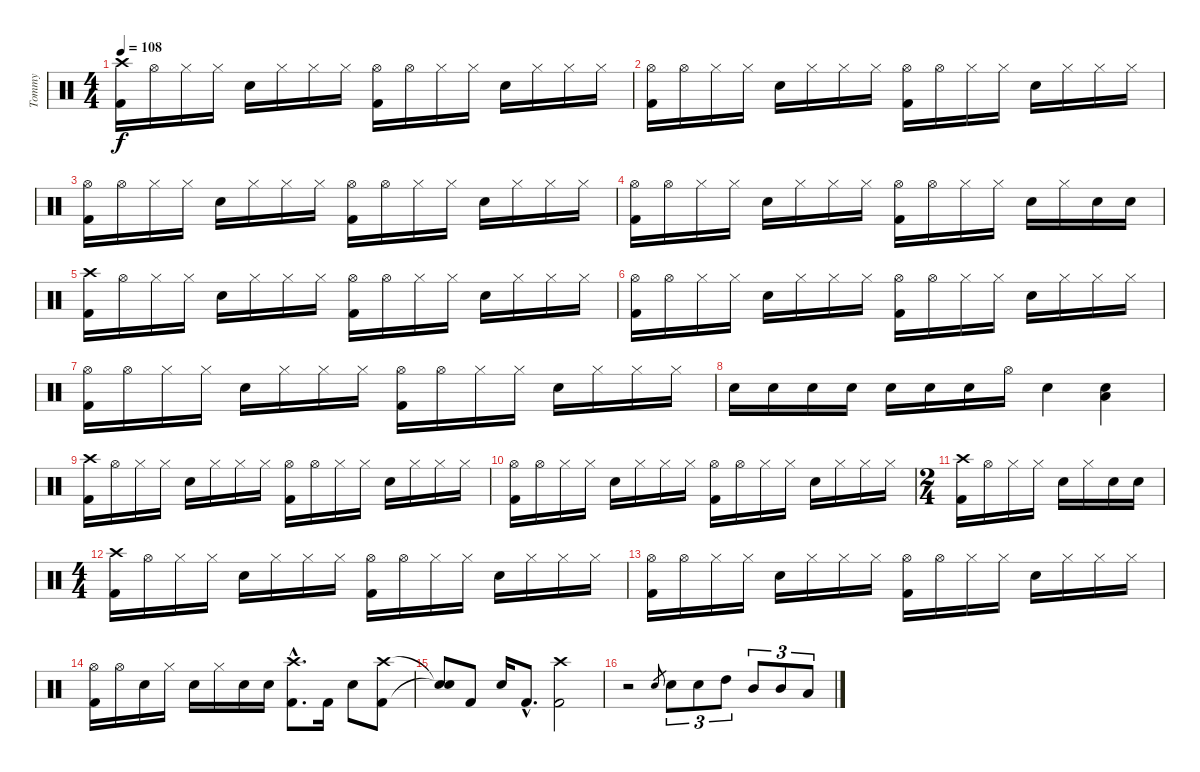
\track ("Tommy" "Tommy") {instrument percussion}
\staff {score}
\articulation defaults
\ts (4 4)
\tempo 108
\clef neutral
\ks c
("Crash high (hit)" "Kick (hit) 2").16{dy f} "Hi-Hat (open)".16 "Hi-Hat (closed)".16 "Hi-Hat (closed)".16 "Electric Snare (hit)".16 "Hi-Hat (closed)".16 "Hi-Hat (closed)".16 "Hi-Hat (closed)".16 ("Hi-Hat (open)" "Kick (hit) 2").16 "Hi-Hat (open)".16 "Hi-Hat (closed)".16 "Hi-Hat (closed)".16 "Electric Snare (hit)".16 "Hi-Hat (closed)".16 "Hi-Hat (closed)".16 "Hi-Hat (closed)".16 |
("Hi-Hat (open)" "Kick (hit) 2").16 "Hi-Hat (open)".16 "Hi-Hat (closed)".16 "Hi-Hat (closed)".16 "Electric Snare (hit)".16 "Hi-Hat (closed)".16 "Hi-Hat (closed)".16 "Hi-Hat (closed)".16 ("Hi-Hat (open)" "Kick (hit) 2").16 "Hi-Hat (open)".16 "Hi-Hat (closed)".16 "Hi-Hat (closed)".16 "Electric Snare (hit)".16 "Hi-Hat (closed)".16 "Hi-Hat (closed)".16 "Hi-Hat (closed)".16 |
("Hi-Hat (open)" "Kick (hit) 2").16 "Hi-Hat (open)".16 "Hi-Hat (closed)".16 "Hi-Hat (closed)".16 "Electric Snare (hit)".16 "Hi-Hat (closed)".16 "Hi-Hat (closed)".16 "Hi-Hat (closed)".16 ("Hi-Hat (open)" "Kick (hit) 2").16 "Hi-Hat (open)".16 "Hi-Hat (closed)".16 "Hi-Hat (closed)".16 "Electric Snare (hit)".16 "Hi-Hat (closed)".16 "Hi-Hat (closed)".16 "Hi-Hat (closed)".16 |
("Hi-Hat (open)" "Kick (hit) 2").16 "Hi-Hat (open)".16 "Hi-Hat (closed)".16 "Hi-Hat (closed)".16 "Electric Snare (hit)".16 "Hi-Hat (closed)".16 "Hi-Hat (closed)".16 "Hi-Hat (closed)".16 ("Hi-Hat (open)" "Kick (hit) 2").16 "Hi-Hat (open)".16 "Hi-Hat (closed)".16 "Hi-Hat (closed)".16 "Electric Snare (hit)".16 "Hi-Hat (closed)".16 "Electric Snare (hit)".16 "Electric Snare (hit)".16 |
("Crash high (hit)" "Kick (hit) 2").16 "Hi-Hat (open)".16 "Hi-Hat (closed)".16 "Hi-Hat (closed)".16 "Electric Snare (hit)".16 "Hi-Hat (closed)".16 "Hi-Hat (closed)".16 "Hi-Hat (closed)".16 ("Hi-Hat (open)" "Kick (hit) 2").16 "Hi-Hat (open)".16 "Hi-Hat (closed)".16 "Hi-Hat (closed)".16 "Electric Snare (hit)".16 "Hi-Hat (closed)".16 "Hi-Hat (closed)".16 "Hi-Hat (closed)".16 |
("Hi-Hat (open)" "Kick (hit) 2").16 "Hi-Hat (open)".16 "Hi-Hat (closed)".16 "Hi-Hat (closed)".16 "Electric Snare (hit)".16 "Hi-Hat (closed)".16 "Hi-Hat (closed)".16 "Hi-Hat (closed)".16 ("Hi-Hat (open)" "Kick (hit) 2").16 "Hi-Hat (open)".16 "Hi-Hat (closed)".16 "Hi-Hat (closed)".16 "Electric Snare (hit)".16 "Hi-Hat (closed)".16 "Hi-Hat (closed)".16 "Hi-Hat (closed)".16 |
("Hi-Hat (open)" "Kick (hit) 2").16 "Hi-Hat (open)".16 "Hi-Hat (closed)".16 "Hi-Hat (closed)".16 "Electric Snare (hit)".16 "Hi-Hat (closed)".16 "Hi-Hat (closed)".16 "Hi-Hat (closed)".16 ("Hi-Hat (open)" "Kick (hit) 2").16 "Hi-Hat (open)".16 "Hi-Hat (closed)".16 "Hi-Hat (closed)".16 "Electric Snare (hit)".16 "Hi-Hat (closed)".16 "Hi-Hat (closed)".16 "Hi-Hat (closed)".16 |
"Electric Snare (hit)".16 "Electric Snare (hit)".16 "Electric Snare (hit)".16 "Electric Snare (hit)".16 "Electric Snare (hit)".16 "Electric Snare (hit)".16 "Electric Snare (hit)".16 "Hi-Hat (open)".16 "Electric Snare (hit)".4 ("Low Floor Tom (hit)" "Electric Snare (hit)").4 |
("Crash high (hit)" "Kick (hit) 2").16 "Hi-Hat (open)".16 "Hi-Hat (closed)".16 "Hi-Hat (closed)".16 "Electric Snare (hit)".16 "Hi-Hat (closed)".16 "Hi-Hat (closed)".16 "Hi-Hat (closed)".16 ("Hi-Hat (open)" "Kick (hit) 2").16 "Hi-Hat (open)".16 "Hi-Hat (closed)".16 "Hi-Hat (closed)".16 "Electric Snare (hit)".16 "Hi-Hat (closed)".16 "Hi-Hat (closed)".16 "Hi-Hat (closed)".16 |
("Hi-Hat (open)" "Kick (hit) 2").16 "Hi-Hat (open)".16 "Hi-Hat (closed)".16 "Hi-Hat (closed)".16 "Electric Snare (hit)".16 "Hi-Hat (closed)".16 "Hi-Hat (closed)".16 "Hi-Hat (closed)".16 ("Hi-Hat (open)" "Kick (hit) 2").16 "Hi-Hat (open)".16 "Hi-Hat (closed)".16 "Hi-Hat (closed)".16 "Electric Snare (hit)".16 "Hi-Hat (closed)".16 "Hi-Hat (closed)".16 "Hi-Hat (closed)".16 |
\ts (2 4)
("Crash high (hit)" "Kick (hit) 2").16 "Hi-Hat (open)".16 "Hi-Hat (closed)".16 "Hi-Hat (closed)".16 "Electric Snare (hit)".16 "Hi-Hat (closed)".16 "Electric Snare (hit)".16 "Electric Snare (hit)".16 |
\ts (4 4)
("Crash high (hit)" "Kick (hit) 2").16 "Hi-Hat (open)".16 "Hi-Hat (closed)".16 "Hi-Hat (closed)".16 "Electric Snare (hit)".16 "Hi-Hat (closed)".16 "Hi-Hat (closed)".16 "Hi-Hat (closed)".16 ("Hi-Hat (open)" "Kick (hit) 2").16 "Hi-Hat (open)".16 "Hi-Hat (closed)".16 "Hi-Hat (closed)".16 "Electric Snare (hit)".16 "Hi-Hat (closed)".16 "Hi-Hat (closed)".16 "Hi-Hat (closed)".16 |
("Hi-Hat (open)" "Kick (hit) 2").16 "Hi-Hat (open)".16 "Hi-Hat (closed)".16 "Hi-Hat (closed)".16 "Electric Snare (hit)".16 "Hi-Hat (closed)".16 "Hi-Hat (closed)".16 "Hi-Hat (closed)".16 ("Hi-Hat (open)" "Kick (hit) 2").16 "Hi-Hat (open)".16 "Hi-Hat (closed)".16 "Hi-Hat (closed)".16 "Electric Snare (hit)".16 "Hi-Hat (closed)".16 "Hi-Hat (closed)".16 "Hi-Hat (closed)".16 |
("Hi-Hat (open)" "Kick (hit) 2").16 "Hi-Hat (open)".16 "Electric Snare (hit)".16 "Hi-Hat (closed)".16 "Electric Snare (hit)".16 "Hi-Hat (closed)".16 "Electric Snare (hit)".16 "Electric Snare (hit)".16 ("Crash high (hit)"{hac} "Kick (hit) 2"{hac}).8{d} "Kick (hit) 2".16 "Electric Snare (hit)".8 ("Crash high (hit)" "Kick (hit) 2").8 |
("Snare (hit)"{t} "Snare (hit)"{t}).8 "Kick (hit) 2".8 "Electric Snare (hit)".16 "Kick (hit) 2"{hac}.8{d} ("Crash high (hit)" "Kick (hit) 2").2 |
r.2 "Electric Snare (hit)".8{gr} "Electric Snare (hit)".8{tu (3 2)} "Electric Snare (hit)".8{tu (3 2)} "High Tom (hit)".8{tu (3 2)} "Mid Tom (hit)".8{tu (3 2)} "Mid Tom (hit)".8{tu (3 2)} "Low Tom (hit)".8{tu (3 2)}
